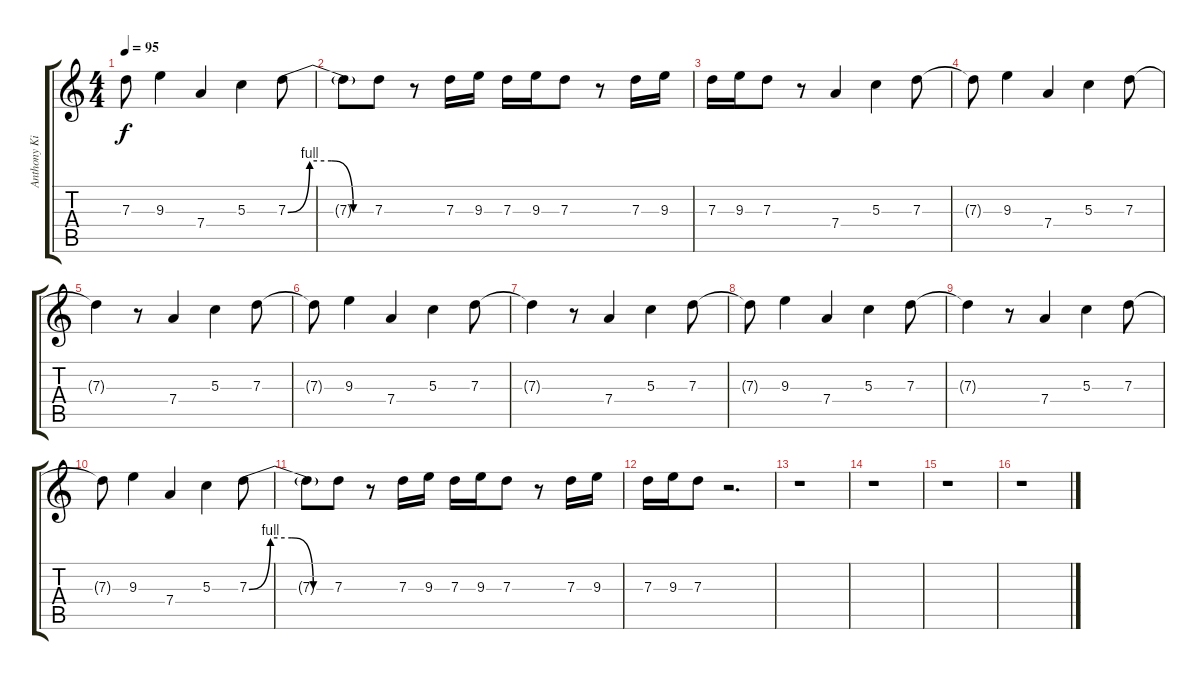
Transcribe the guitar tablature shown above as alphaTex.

\track ("Anthony Kieds" "Anthony Ki") {instrument acousticguitarnylon}
\staff {score tabs}
\tuning (E4 B3 G3 D3 A2 E2) {hide}
\ts (4 4)
\tempo 95
\clef g2
\ks c
7.3{t}.8{dy f} 9.3.4 7.4.4 5.3.4 7.3{be (custom 0 0 15 4 30 4 45 0 60 0)}.8 |
7.3{t}.8 7.3.8 r.8 7.3.16 9.3.16 7.3.16 9.3.16 7.3.8 r.8 7.3.16 9.3.16 |
7.3.16 9.3.16 7.3.8 r.8 7.4.4 5.3.4 7.3.8 |
7.3{t}.8 9.3.4 7.4.4 5.3.4 7.3.8 |
7.3{t}.4 r.8 7.4.4 5.3.4 7.3.8 |
7.3{t}.8 9.3.4 7.4.4 5.3.4 7.3.8 |
7.3{t}.4 r.8 7.4.4 5.3.4 7.3.8 |
7.3{t}.8 9.3.4 7.4.4 5.3.4 7.3.8 |
7.3{t}.4 r.8 7.4.4 5.3.4 7.3.8 |
7.3{t}.8 9.3.4 7.4.4 5.3.4 7.3{be (custom 0 0 15 4 30 4 45 0 60 0)}.8 |
7.3{t}.8 7.3.8 r.8 7.3.16 9.3.16 7.3.16 9.3.16 7.3.8 r.8 7.3.16 9.3.16 |
7.3.16 9.3.16 7.3.8 r.2{d} |
r.1 |
r.1 |
r.1 |
r.1
